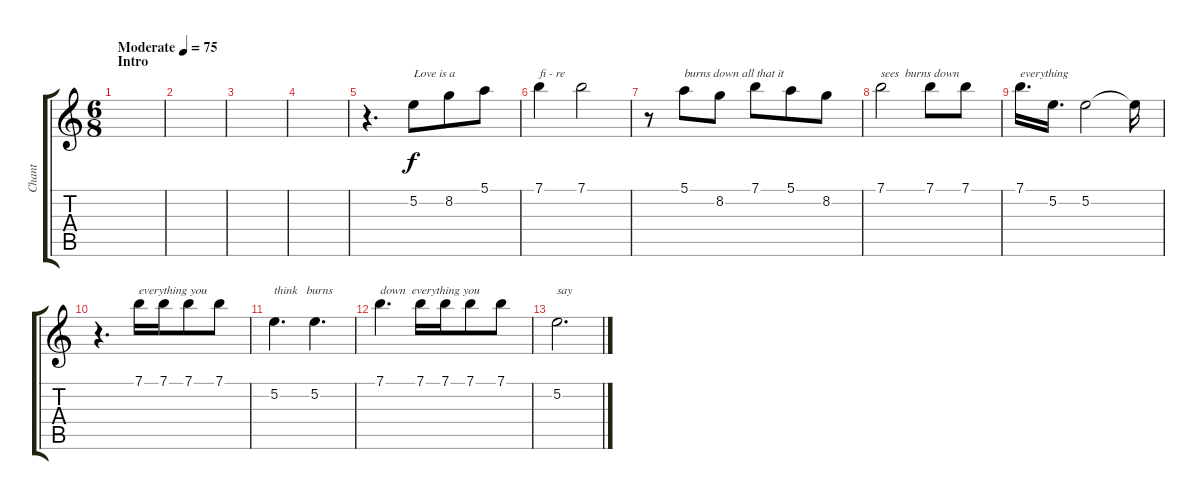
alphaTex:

\track ("Chant" "Chant") {instrument electricguitarjazz}
\staff {score tabs}
\tuning (E4 B3 G3 D3 A2 E2) {hide}
\ts (6 8)
\section ("" "Intro")
\tempo (75 "Moderate")
\clef g2
\ks c
|
|
|
|
r.4{d} 5.2.8{txt "Love is a"} 8.2.8 5.1.8 |
7.1.4{txt "fi - re"} 7.1.2 |
r.8 5.1.8{txt "burns down all that it"} 8.2.8 7.1.8 5.1.8 8.2.8 |
7.1.2{txt "sees  burns down"} 7.1.8 7.1.8 |
7.1.16{d txt "everything"} 5.2.16{d} 5.2.2 5.2{t}.16 |
r.4{d} 7.1.16{txt "everything you "} 7.1.16 7.1.8 7.1.8 |
5.2.4{d txt "think   burns"} 5.2.4{d} |
7.1.4{d txt "down  everything you"} 7.1.16 7.1.16 7.1.8 7.1.8 |
5.2.2{d txt "say"}
